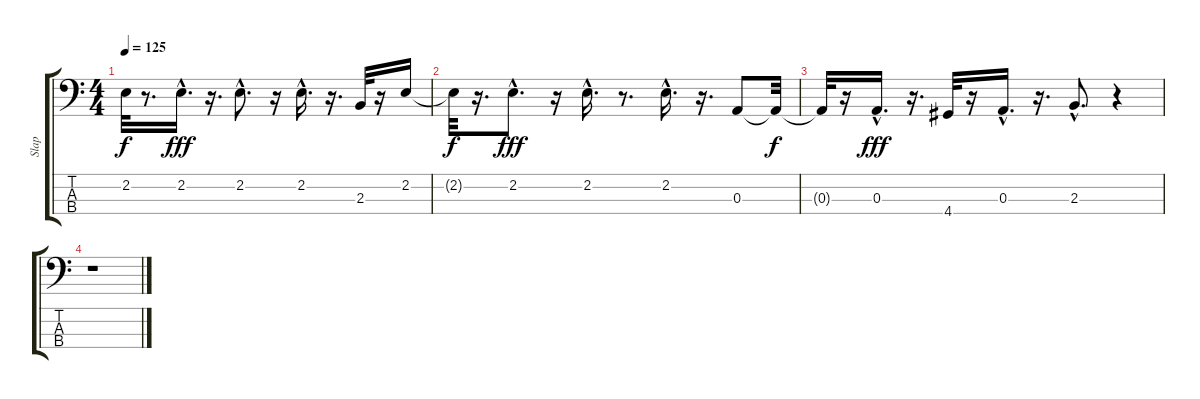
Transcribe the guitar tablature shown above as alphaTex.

\track ("Slap" "Slap") {instrument slapbass2}
\staff {score tabs}
\tuning (G2 D2 A1 E1) {hide}
\ts (4 4)
\tempo 125
\clef f4
\ks c
2.2{t}.32{dy f} r.8{d} 2.2{hac}.16{d dy fff} r.16{d} 2.2{hac}.8{d} r.16 2.2{hac}.16{d} r.16{d} 2.3.32 r.16 2.2.16 |
2.2{t}.32{dy f} r.16{d} 2.2{hac}.8{d dy fff} r.16 2.2{hac}.16{d} r.8{d} 2.2{hac}.16{d} r.16{d} 0.3.8 0.3{t}.32{dy f} |
0.3{t}.32 r.16 0.3{hac}.16{d dy fff} r.16{d} 4.4.32 r.16 0.3{hac}.16{d} r.16{d} 2.3{hac}.8{d} r.4 |
r.1
